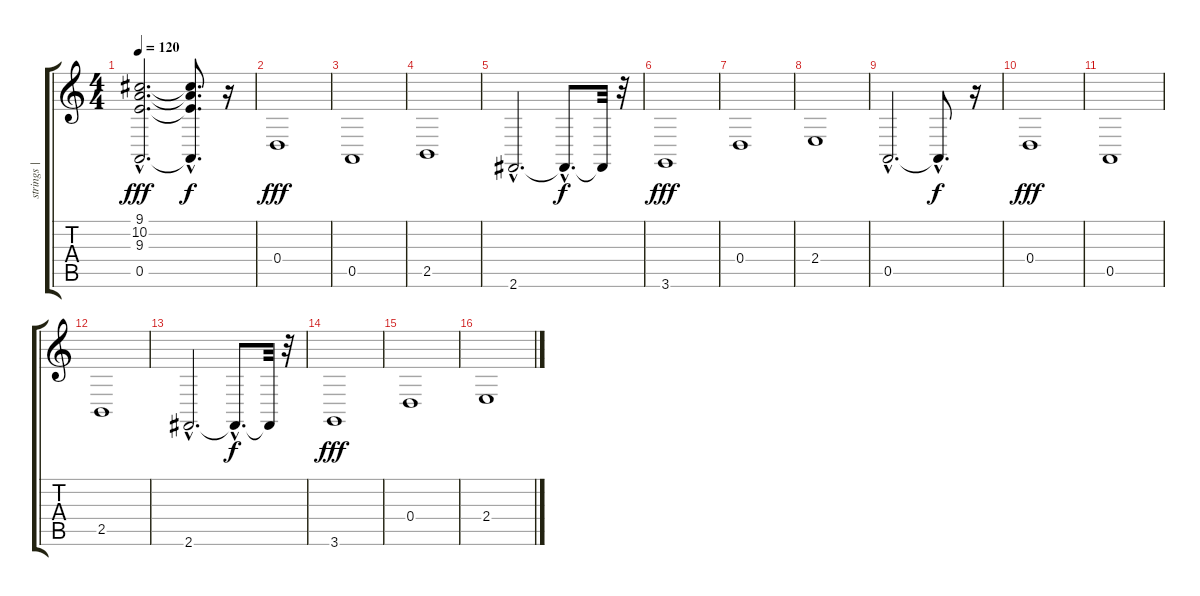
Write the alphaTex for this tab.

\track ("strings | lower" "strings | ") {instrument stringensemble1}
\staff {score tabs}
\tuning (E4 B3 G3 D3 A2 E2) {hide}
\ts (4 4)
\tempo 120
\clef g2
\ks c
(9.1{hac} 10.2{hac} 9.3{hac} 0.5{hac}).2{d dy fff} (9.1{hac t} 10.2{t} 9.3{hac t} 0.5{hac t}).8{d dy f} r.16 |
0.4.1{dy fff} |
0.5.1 |
2.5.1 |
2.6{hac}.2{d} 2.6{hac t}.8{d dy f} 2.6{t}.32 r.32 |
3.6.1{dy fff} |
0.4.1 |
2.4.1 |
0.5{hac}.2{d} 0.5{hac t}.8{d dy f} r.16 |
0.4.1{dy fff} |
0.5.1 |
2.5.1 |
2.6{hac}.2{d} 2.6{hac t}.8{d dy f} 2.6{t}.32 r.32 |
3.6.1{dy fff} |
0.4.1 |
2.4.1
